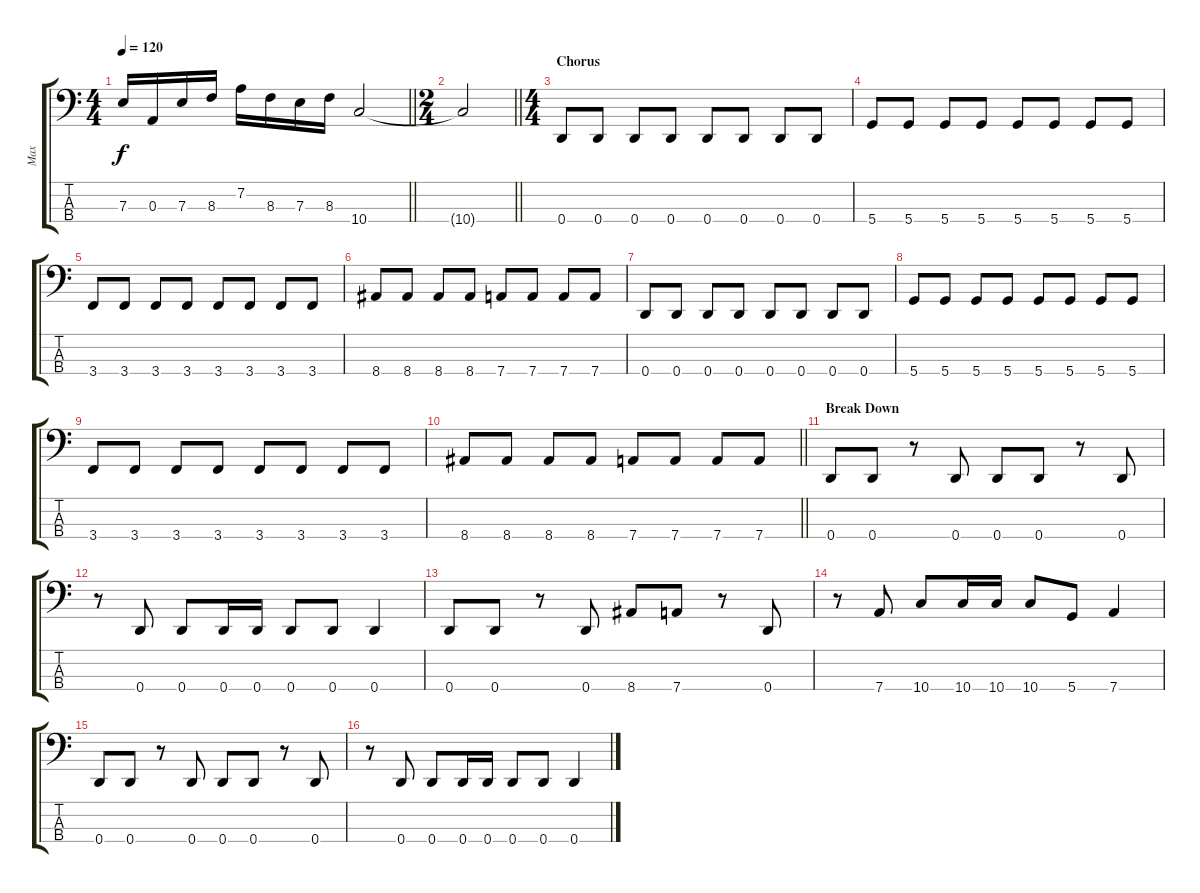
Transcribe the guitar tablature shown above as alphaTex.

\track ("Max" "Max") {instrument electricbassfinger}
\staff {score tabs}
\tuning (G2 D2 A1 D1) {hide}
\ts (4 4)
\tempo 120
\clef f4
\barLineRight lightlight
\ks c
7.3.16{dy f} 0.3.16 7.3.16 8.3.16 7.2.16 8.3.16 7.3.16 8.3.16 10.4.2 |
\ts (2 4)
\barLineRight lightlight
10.4{t}.2 |
\ts (4 4)
\section ("" "Chorus")
0.4.8 0.4.8 0.4.8 0.4.8 0.4.8 0.4.8 0.4.8 0.4.8 |
5.4.8 5.4.8 5.4.8 5.4.8 5.4.8 5.4.8 5.4.8 5.4.8 |
3.4.8 3.4.8 3.4.8 3.4.8 3.4.8 3.4.8 3.4.8 3.4.8 |
8.4.8 8.4.8 8.4.8 8.4.8 7.4.8 7.4.8 7.4.8 7.4.8 |
0.4.8 0.4.8 0.4.8 0.4.8 0.4.8 0.4.8 0.4.8 0.4.8 |
5.4.8 5.4.8 5.4.8 5.4.8 5.4.8 5.4.8 5.4.8 5.4.8 |
3.4.8 3.4.8 3.4.8 3.4.8 3.4.8 3.4.8 3.4.8 3.4.8 |
\barLineRight lightlight
8.4.8 8.4.8 8.4.8 8.4.8 7.4.8 7.4.8 7.4.8 7.4.8 |
\section ("" "Break Down")
0.4.8 0.4.8 r.8 0.4.8 0.4.8 0.4.8 r.8 0.4.8 |
r.8 0.4.8 0.4.8 0.4.16 0.4.16 0.4.8 0.4.8 0.4.4 |
0.4.8 0.4.8 r.8 0.4.8 8.4.8 7.4.8 r.8 0.4.8 |
r.8 7.4.8 10.4.8 10.4.16 10.4.16 10.4.8 5.4.8 7.4.4 |
0.4.8 0.4.8 r.8 0.4.8 0.4.8 0.4.8 r.8 0.4.8 |
r.8 0.4.8 0.4.8 0.4.16 0.4.16 0.4.8 0.4.8 0.4.4
